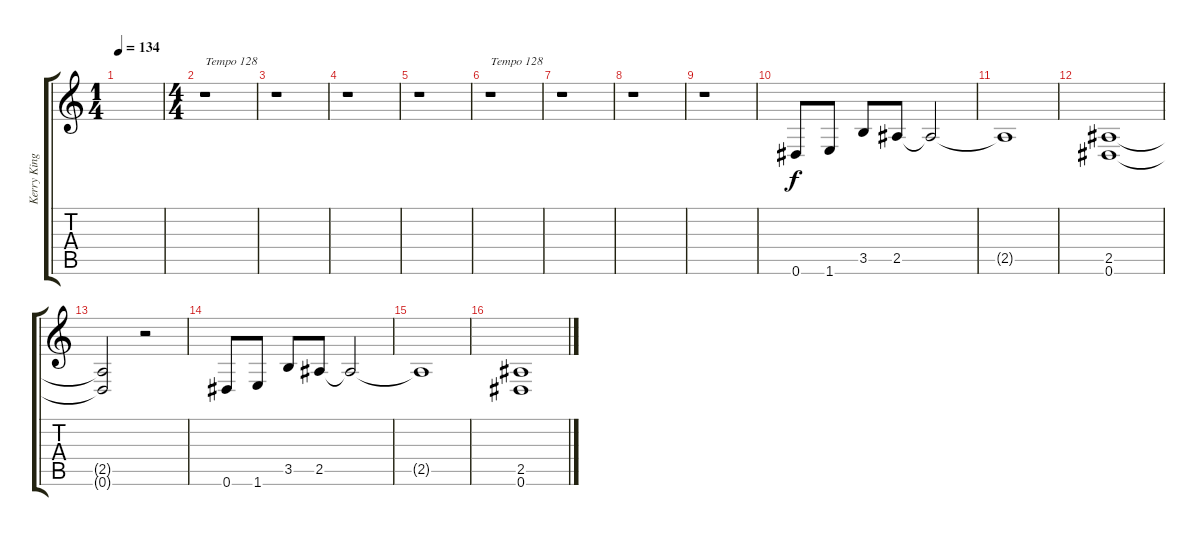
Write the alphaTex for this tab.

\track ("Kerry King" "Kerry King") {instrument distortionguitar}
\staff {score tabs}
\tuning (Eb4 Bb3 Gb3 Db3 Ab2 Eb2) {hide}
\ts (1 4)
\tempo 134
\clef g2
\ks c
|
\ts (4 4)
r.1{txt "Tempo 128"} |
r.1 |
r.1 |
r.1 |
r.1{txt "Tempo 128"} |
r.1 |
r.1 |
r.1 |
0.6.8 1.6.8 3.5.8 2.5.8 2.5{t}.2 |
2.5{t}.1 |
(2.5 0.6).1 |
(2.5{t} 0.6{t}).2 r.2 |
0.6.8 1.6.8 3.5.8 2.5.8 2.5{t}.2 |
2.5{t}.1 |
(2.5 0.6).1
